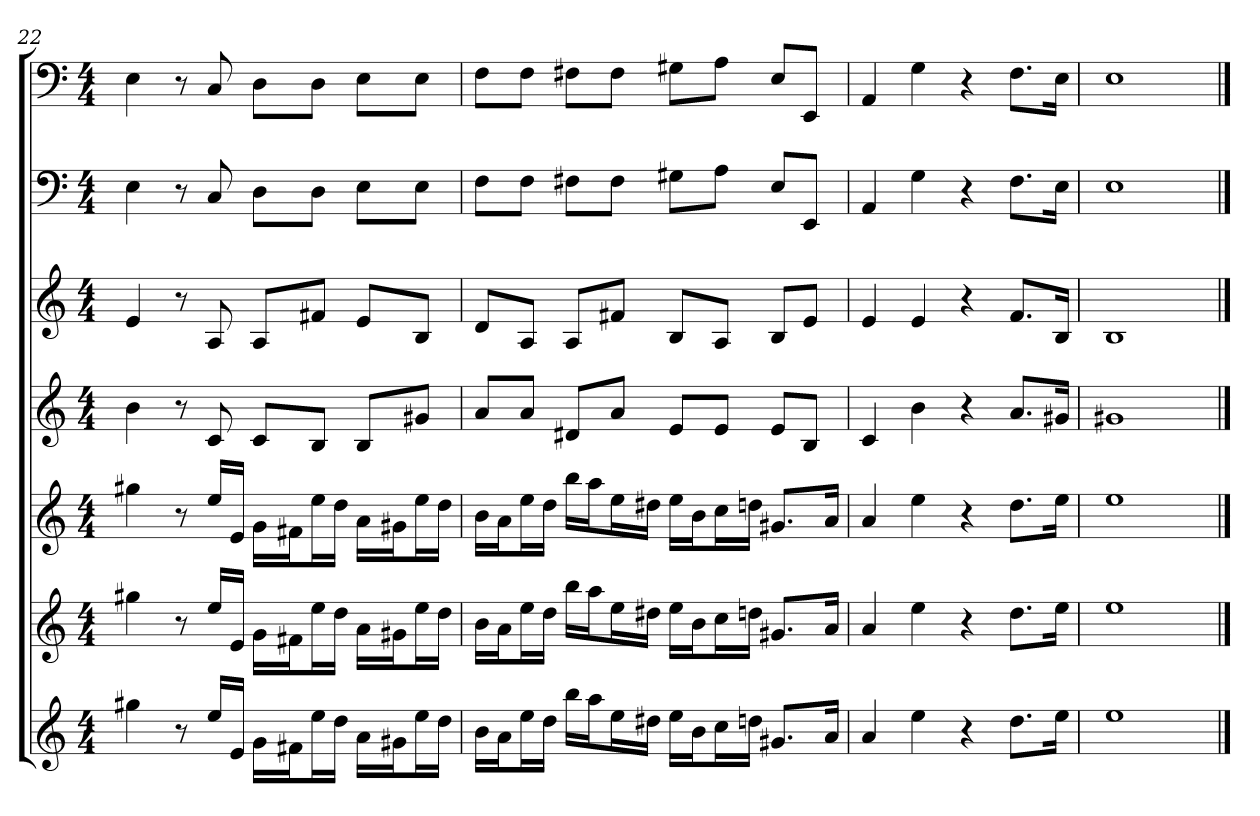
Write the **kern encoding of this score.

**kern	**kern	**kern	**kern	**kern	**kern	**kern
*part7	*part6	*part5	*part4	*part3	*part2	*part1
*staff7	*staff6	*staff5	*staff4	*staff3	*staff2	*staff1
*k[]	*k[]	*k[]	*k[]	*k[]	*k[]	*k[]
*a:	*a:	*a:	*a:	*a:	*a:	*a:
*M4/4	*M4/4	*M4/4	*M4/4	*M4/4	*M4/4	*M4/4
=22	=22	=22	=22	=22	=22	=22
4gg#X	4gg#X	4gg#X	4b	4e	4E	4E
8r	8r	8r	8r	8r	8r	8r
16eeLL	16eeLL	16eeLL	8c	8A	8C	8C
16eJJ	16eJJ	16eJJ	.	.	.	.
16gLL	16gLL	16gLL	8cL	8AL	8DL	8DL
16f#XJ	16f#XJ	16f#XJ	.	.	.	.
16eeL	16eeL	16eeL	8BJ	8f#XJ	8DJ	8DJ
16ddJJ	16ddJJ	16ddJJ	.	.	.	.
16aLL	16aLL	16aLL	8BL	8eL	8EL	8EL
16g#XJ	16g#XJ	16g#XJ	.	.	.	.
16eeL	16eeL	16eeL	8g#XJ	8BJ	8EJ	8EJ
16ddJJ	16ddJJ	16ddJJ	.	.	.	.
=23	=23	=23	=23	=23	=23	=23
16bLL	16bLL	16bLL	8aL	8dL	8FL	8FL
16aJ	16aJ	16aJ	.	.	.	.
16eeL	16eeL	16eeL	8aJ	8AJ	8FJ	8FJ
16ddJJ	16ddJJ	16ddJJ	.	.	.	.
16bbLL	16bbLL	16bbLL	8d#XL	8AL	8F#XL	8F#XL
16aaJ	16aaJ	16aaJ	.	.	.	.
16eeL	16eeL	16eeL	8aJ	8f#XJ	8F#J	8F#J
16dd#XJJ	16dd#XJJ	16dd#XJJ	.	.	.	.
16eeLL	16eeLL	16eeLL	8eL	8BL	8G#XL	8G#XL
16bJ	16bJ	16bJ	.	.	.	.
16ccL	16ccL	16ccL	8eJ	8AJ	8AJ	8AJ
16ddnJJ	16ddnJJ	16ddnJJ	.	.	.	.
8.g#XL	8.g#XL	8.g#XL	8eL	8BL	8EL	8EL
.	.	.	8BJ	8eJ	8EEJ	8EEJ
16aJk	16aJk	16aJk	.	.	.	.
=24	=24	=24	=24	=24	=24	=24
4a	4a	4a	4c	4e	4AA	4AA
4ee	4ee	4ee	4b	4e	4G	4G
4r	4r	4r	4r	4r	4r	4r
8.ddL	8.ddL	8.ddL	8.aL	8.fL	8.FL	8.FL
16eeJk	16eeJk	16eeJk	16g#XJk	16BJk	16EJk	16EJk
=25	=25	=25	=25	=25	=25	=25
1ee	1ee	1ee	1g#X	1B	1E	1E
==	==	==	==	==	==	==
*-	*-	*-	*-	*-	*-	*-
